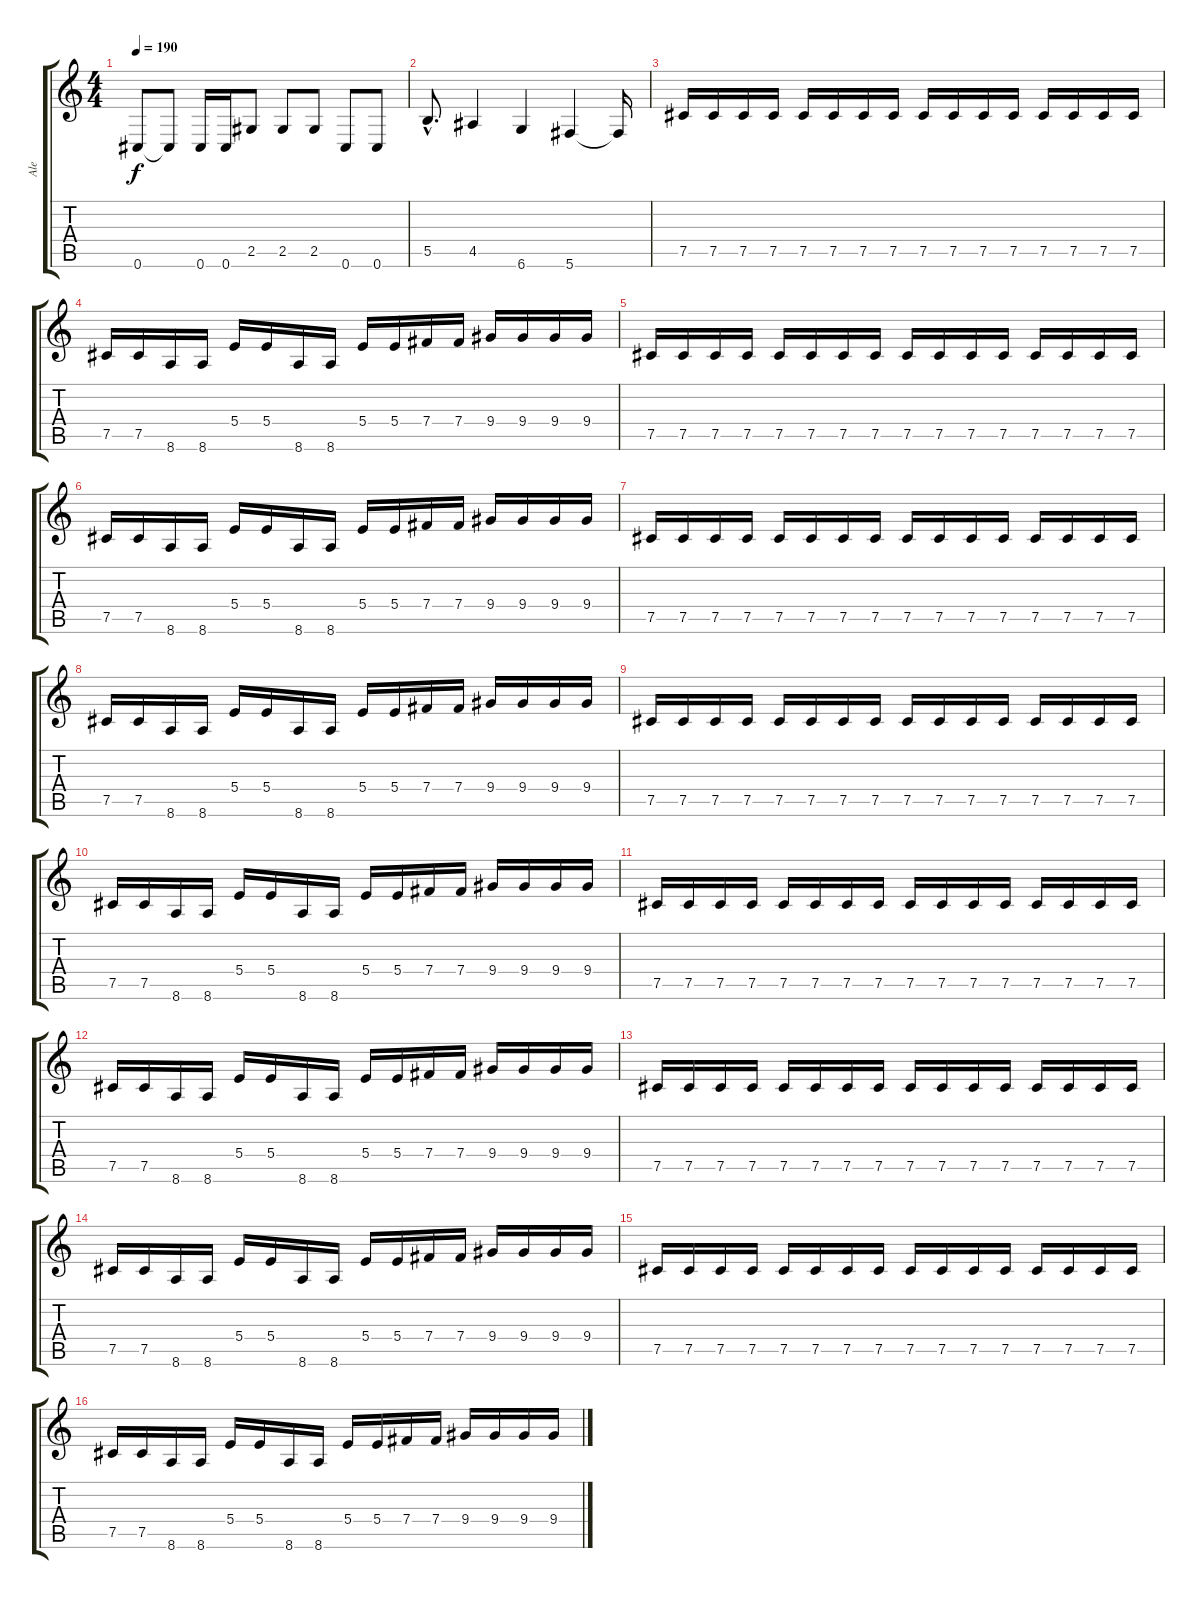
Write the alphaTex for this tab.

\track ("Ale" "Ale") {instrument distortionguitar}
\staff {score tabs}
\tuning (Db4 Ab3 E3 B2 Gb2 Db2) {hide}
\ts (4 4)
\tempo 190
\clef g2
\ks c
0.6.8{dy f} 0.6{t}.8 0.6.16 0.6.16 2.5.8 2.5.8 2.5.8 0.6.8 0.6.8 |
5.5{hac}.8{d} 4.5.4 6.6.4 5.6.4 5.6{t}.16 |
7.5.16 7.5.16 7.5.16 7.5.16 7.5.16 7.5.16 7.5.16 7.5.16 7.5.16 7.5.16 7.5.16 7.5.16 7.5.16 7.5.16 7.5.16 7.5.16 |
7.5.16 7.5.16 8.6.16 8.6.16 5.4.16 5.4.16 8.6.16 8.6.16 5.4.16 5.4.16 7.4.16 7.4.16 9.4.16 9.4.16 9.4.16 9.4.16 |
7.5.16 7.5.16 7.5.16 7.5.16 7.5.16 7.5.16 7.5.16 7.5.16 7.5.16 7.5.16 7.5.16 7.5.16 7.5.16 7.5.16 7.5.16 7.5.16 |
7.5.16 7.5.16 8.6.16 8.6.16 5.4.16 5.4.16 8.6.16 8.6.16 5.4.16 5.4.16 7.4.16 7.4.16 9.4.16 9.4.16 9.4.16 9.4.16 |
7.5.16 7.5.16 7.5.16 7.5.16 7.5.16 7.5.16 7.5.16 7.5.16 7.5.16 7.5.16 7.5.16 7.5.16 7.5.16 7.5.16 7.5.16 7.5.16 |
7.5.16 7.5.16 8.6.16 8.6.16 5.4.16 5.4.16 8.6.16 8.6.16 5.4.16 5.4.16 7.4.16 7.4.16 9.4.16 9.4.16 9.4.16 9.4.16 |
7.5.16 7.5.16 7.5.16 7.5.16 7.5.16 7.5.16 7.5.16 7.5.16 7.5.16 7.5.16 7.5.16 7.5.16 7.5.16 7.5.16 7.5.16 7.5.16 |
7.5.16 7.5.16 8.6.16 8.6.16 5.4.16 5.4.16 8.6.16 8.6.16 5.4.16 5.4.16 7.4.16 7.4.16 9.4.16 9.4.16 9.4.16 9.4.16 |
7.5.16 7.5.16 7.5.16 7.5.16 7.5.16 7.5.16 7.5.16 7.5.16 7.5.16 7.5.16 7.5.16 7.5.16 7.5.16 7.5.16 7.5.16 7.5.16 |
7.5.16 7.5.16 8.6.16 8.6.16 5.4.16 5.4.16 8.6.16 8.6.16 5.4.16 5.4.16 7.4.16 7.4.16 9.4.16 9.4.16 9.4.16 9.4.16 |
7.5.16 7.5.16 7.5.16 7.5.16 7.5.16 7.5.16 7.5.16 7.5.16 7.5.16 7.5.16 7.5.16 7.5.16 7.5.16 7.5.16 7.5.16 7.5.16 |
7.5.16 7.5.16 8.6.16 8.6.16 5.4.16 5.4.16 8.6.16 8.6.16 5.4.16 5.4.16 7.4.16 7.4.16 9.4.16 9.4.16 9.4.16 9.4.16 |
7.5.16 7.5.16 7.5.16 7.5.16 7.5.16 7.5.16 7.5.16 7.5.16 7.5.16 7.5.16 7.5.16 7.5.16 7.5.16 7.5.16 7.5.16 7.5.16 |
7.5.16 7.5.16 8.6.16 8.6.16 5.4.16 5.4.16 8.6.16 8.6.16 5.4.16 5.4.16 7.4.16 7.4.16 9.4.16 9.4.16 9.4.16 9.4.16
